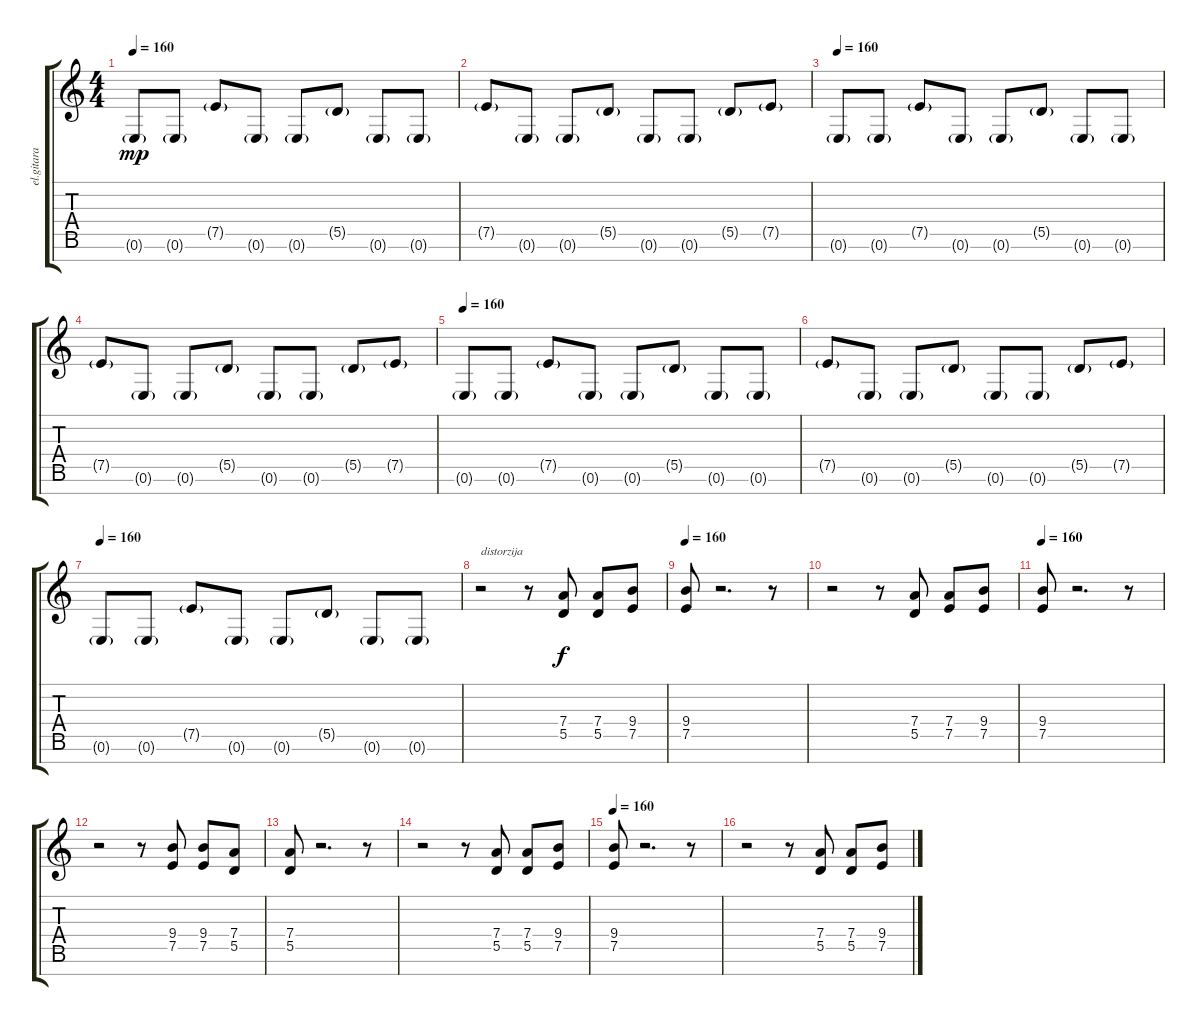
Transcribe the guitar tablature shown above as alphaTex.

\track ("el.gitara" "el.gitara") {instrument distortionguitar}
\staff {score tabs}
\tuning (E4 B3 G3 D3 A2 E2 B1) {hide}
\ts (4 4)
\tempo 160
\clef g2
\ks c
0.6{g}.8{dy mp} 0.6{g}.8 7.5{g}.8 0.6{g}.8 0.6{g}.8 5.5{g}.8 0.6{g}.8 0.6{g}.8 |
7.5{g}.8 0.6{g}.8 0.6{g}.8 5.5{g}.8 0.6{g}.8 0.6{g}.8 5.5{g}.8 7.5{g}.8 |
\tempo 160
0.6{g}.8 0.6{g}.8 7.5{g}.8 0.6{g}.8 0.6{g}.8 5.5{g}.8 0.6{g}.8 0.6{g}.8 |
7.5{g}.8 0.6{g}.8 0.6{g}.8 5.5{g}.8 0.6{g}.8 0.6{g}.8 5.5{g}.8 7.5{g}.8 |
\tempo 160
0.6{g}.8 0.6{g}.8 7.5{g}.8 0.6{g}.8 0.6{g}.8 5.5{g}.8 0.6{g}.8 0.6{g}.8 |
7.5{g}.8 0.6{g}.8 0.6{g}.8 5.5{g}.8 0.6{g}.8 0.6{g}.8 5.5{g}.8 7.5{g}.8 |
\tempo 160
0.6{g}.8 0.6{g}.8 7.5{g}.8 0.6{g}.8 0.6{g}.8 5.5{g}.8 0.6{g}.8 0.6{g}.8 |
r.2{txt "distorzija" volume 16 instrument distortionguitar} r.8 (7.4 5.5).8{dy f} (7.4 5.5).8 (9.4 7.5).8 |
\tempo 160
(9.4 7.5).8 r.2{d} r.8 |
r.2 r.8 (7.4 5.5).8 (7.4 7.5).8 (9.4 7.5).8 |
\tempo 160
(9.4 7.5).8 r.2{d} r.8 |
r.2 r.8 (9.4 7.5).8 (9.4 7.5).8 (7.4 5.5).8 |
(7.4 5.5).8 r.2{d} r.8 |
r.2 r.8 (7.4 5.5).8 (7.4 5.5).8 (9.4 7.5).8 |
\tempo 160
(9.4 7.5).8 r.2{d} r.8 |
r.2 r.8 (7.4 5.5).8 (7.4 5.5).8 (9.4 7.5).8
